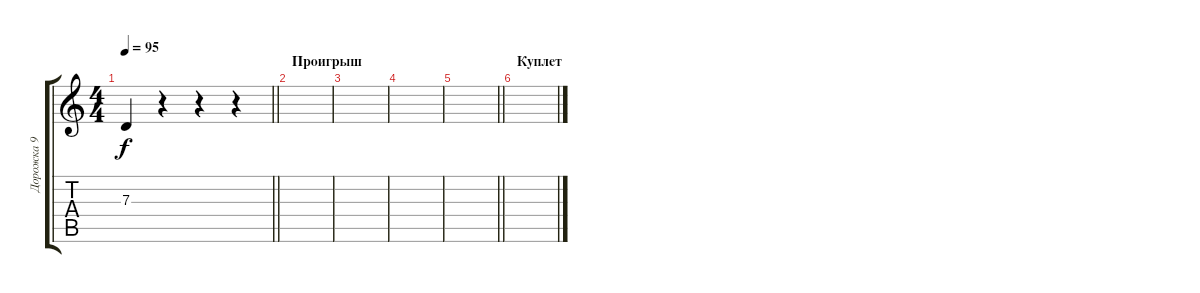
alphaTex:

\track ("Дорожка 9" "Дорожка 9") {instrument flute}
\staff {score tabs}
\tuning (E4 B3 G3 D3 A2 E2) {hide}
\ts (4 4)
\tempo 95
\clef g2
\barLineRight lightlight
\ks c
7.3{t}.4{dy f} r.4 r.4 r.4 |
\section ("" "Проигрыш ")
|
|
|
\barLineRight lightlight
|
\section ("" "Куплет")
